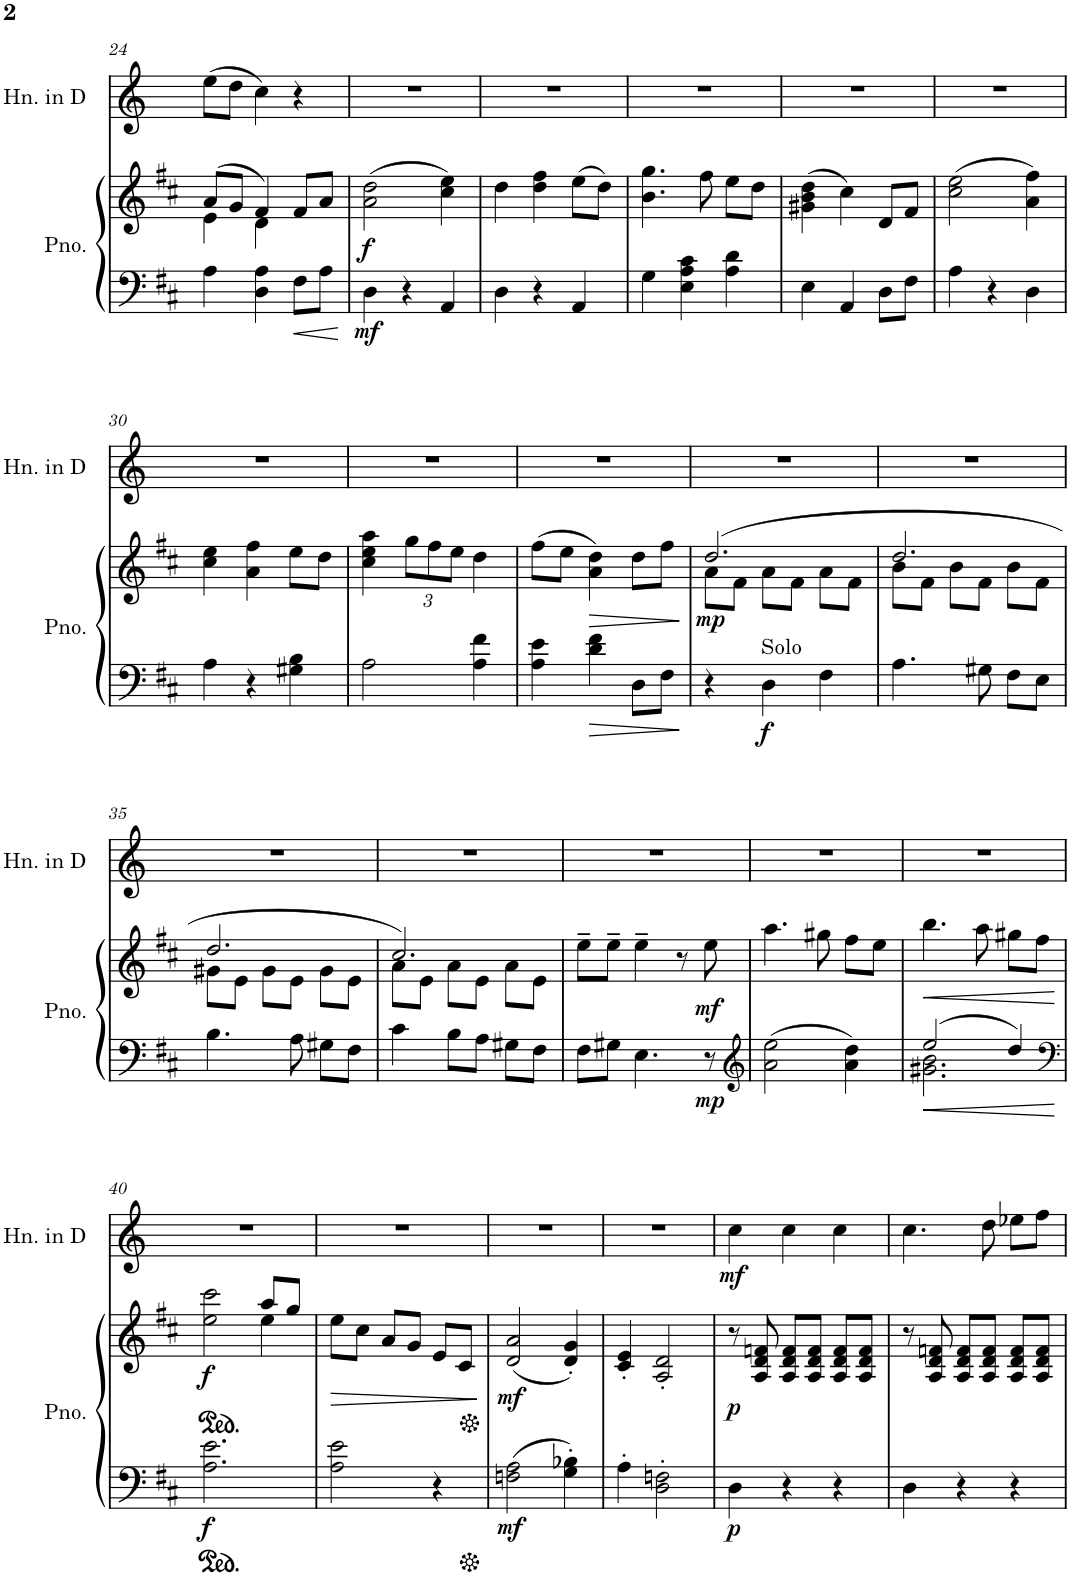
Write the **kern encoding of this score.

**kern	**kern	**dynam	**kern	**dynam
*part2	*part2	*part2	*part1	*part1
*staff3	*staff2	*staff2/3	*staff1	*staff1
*I"Piano	*	*	*I"Horn in D	*
*I'Pno.	*	*	*I'Hn. in D	*
!!LO:PB:g=z
*clefF4	*clefG2	*	*clefG2	*
*	*	*	*Trd4c7	*
*k[f#c#]	*k[f#c#]	*	*k[]	*
*M3/4	*M3/4	*	*M3/4	*
=24	=24	=24	=24	=24
*	*^	*	*	*
4A\	(8a/L	4e\	.	(8ee\L	.
.	8g/J	.	.	8dd\J	.
4D\ 4A\	4f#/)	4d\	.	4cc\)	.
8F#\L	8f#/L	4ryy	.	4r	.
8A\J	8a/J	.	.	.	.
*	*v	*v	*	*	*
=25	=25	=25	=25	=25
!	!	!LO:DY:b=2	!	!
!	!	!LO:DY:n=1:b	!	!
4D\	(2a\ 2dd\	mf f	2.r	.
4r	.	.	.	.
4AA/	4cc#\ 4ee\)	.	.	.
=26	=26	=26	=26	=26
4D\	4dd\	.	2.r	.
4r	4dd\ 4ff#\	.	.	.
4AA/	(8ee\L	.	.	.
.	8dd\J)	.	.	.
=27	=27	=27	=27	=27
4G\	4.b\ 4.gg\	.	2.r	.
4E\ 4A\ 4c#\	.	.	.	.
.	8ff#\	.	.	.
4A\ 4d\	8ee\L	.	.	.
.	8dd\J	.	.	.
=28	=28	=28	=28	=28
4E\	(4g#X\ 4b\ 4dd\	.	2.r	.
4AA/	4cc#\)	.	.	.
8D\L	8d/L	.	.	.
8F#\J	8f#/J	.	.	.
=29	=29	=29	=29	=29
4A\	(2cc#\ 2ee\	.	2.r	.
4r	.	.	.	.
4D\	4a\ 4ff#\)	.	.	.
!!LO:LB:g=z
=30	=30	=30	=30	=30
4A\	4cc#\ 4ee\	.	2.r	.
4r	4a\ 4ff#\	.	.	.
4G#X\ 4B\	8ee\L	.	.	.
.	8dd\J	.	.	.
=31	=31	=31	=31	=31
2A\	4cc#\ 4ee\ 4aa\	.	2.r	.
*	*Xbrackettup	*	*	*
.	12gg\L	.	.	.
.	12ff#\	.	.	.
.	12ee\J	.	.	.
4A\ 4f#\	4dd\	.	.	.
=32	=32	=32	=32	=32
4A\ 4e\	(8ff#\L	.	2.r	.
.	8ee\J	.	.	.
!	!	!LO:HP:b	!	!
4d\ 4f#\	4a\ 4dd\)	>	.	.
8D\L	8dd\L	.	.	.
8F#\J	8ff#\J	.	.	.
.	.	]	.	.
=33	=33	=33	=33	=33
*	*^	*	*	*
!	!	!	!LO:DY:b	!	!
4r	(2.dd/	8a\L	mp	2.r	.
.	.	8f#\J	.	.	.
!LO:TX:a:t=Solo	!	!	!	!	!
!	!	!	!LO:DY:b=2	!	!
4D\	.	8a\L	f	.	.
.	.	8f#\J	.	.	.
4F#\	.	8a\L	.	.	.
.	.	8f#\J	.	.	.
=34	=34	=34	=34	=34	=34
4.A\	2.dd/	8b\L	.	2.r	.
.	.	8f#\J	.	.	.
.	.	8b\L	.	.	.
8G#X\	.	8f#\J	.	.	.
8F#\L	.	8b\L	.	.	.
8E\J	.	8f#\J	.	.	.
!!LO:LB:g=z
=35	=35	=35	=35	=35	=35
4.B\	2.dd/	8g#X\L	.	2.r	.
.	.	8e\J	.	.	.
.	.	8g#\L	.	.	.
8A\	.	8e\J	.	.	.
8G#X\L	.	8g#\L	.	.	.
8F#\J	.	8e\J	.	.	.
=36	=36	=36	=36	=36	=36
4c#\	2.cc#/)	8a\L	.	2.r	.
.	.	8e\J	.	.	.
8B\L	.	8a\L	.	.	.
8A\J	.	8e\J	.	.	.
8G#X\L	.	8a\L	.	.	.
8F#\J	.	8e\J	.	.	.
*	*v	*v	*	*	*
=37	=37	=37	=37	=37
8F#\L	8ee~\L	.	2.r	.
8G#X\J	8ee~\J	.	.	.
4.E\	4ee~\	.	.	.
.	8r	.	.	.
!	!	!LO:DY:b=2	!	!
!	!	!LO:DY:n=1:b	!	!
8r	8ee\	mp mf	.	.
=38	=38	=38	=38	=38
*clefG2	*	*	*	*
2a\ 2ee\	4.aa\	.	2.r	.
.	8gg#X\	.	.	.
4a\ 4dd\	8ff#\L	.	.	.
.	8ee\J	.	.	.
=39	=39	=39	=39	=39
*^	*	*	*	*
!	!	!	!LO:HP:b	!	!
2ee/	2.g#X\ 2.b\	4.bb\	<	2.r	.
.	.	8aa\	.	.	.
4dd/	.	8gg#X\L	.	.	.
.	.	8ff#\J	.	.	.
*v	*v	*	*	*	*
.	.	[	.	.
!!LO:LB:g=z
=40	=40	=40	=40	=40
*clefF4	*	*	*	*
*	*ped	*	*	*
*	*^	*	*	*
!	!	!	!LO:DY:b=2	!	!
!	!	!	!LO:DY:n=1:b	!	!
2.A\ 2.e\	2ee\ 2ccc#\	2ryy	f f	2.r	.
.	8aa/L	4ee\	.	.	.
.	8gg/J	.	.	.	.
*	*v	*v	*	*	*
=41	=41	=41	=41	=41
!	!	!LO:HP:b	!	!
2A\ 2e\	8ee\L	>	2.r	.
.	8cc#\J	.	.	.
.	8a/L	.	.	.
.	8g/J	.	.	.
4r	8e/L	.	.	.
.	8c#/J	.	.	.
.	.	]	.	.
=42	=42	=42	=42	=42
*	*Xped	*	*	*
!	!	!LO:DY:b=2	!	!
!	!	!LO:DY:n=1:b	!	!
2Fn\ 2A\	(2d/ 2a/	mf mf	2.r	.
4G\' 4B-X\'	4d/' 4g/')	.	.	.
=43	=43	=43	=43	=43
4A'\	4c#/' 4e/'	.	2.r	.
2D\' 2Fn\'	2A/' 2d/'	.	.	.
=44	=44	=44	=44	=44
!	!	!LO:DY:b=2	!	!
!	!	!LO:DY:n=1:b	!	!LO:DY:b
4D\	8r	p p	4cc\	mf
.	8A/ 8d/ 8fn/	.	.	.
4r	8A/ 8d/ 8f/L	.	4cc\	.
.	8A/ 8d/ 8f/J	.	.	.
4r	8A/ 8d/ 8f/L	.	4cc\	.
.	8A/ 8d/ 8f/J	.	.	.
=45	=45	=45	=45	=45
4D\	8r	.	4.cc\	.
.	8A/ 8d/ 8fn/	.	.	.
4r	8A/ 8d/ 8f/L	.	.	.
.	8A/ 8d/ 8f/J	.	8dd\	.
4r	8A/ 8d/ 8f/L	.	8ee-X\L	.
.	8A/ 8d/ 8f/J	.	8ff\J	.
=	=	=	=	=
*-	*-	*-	*-	*-
